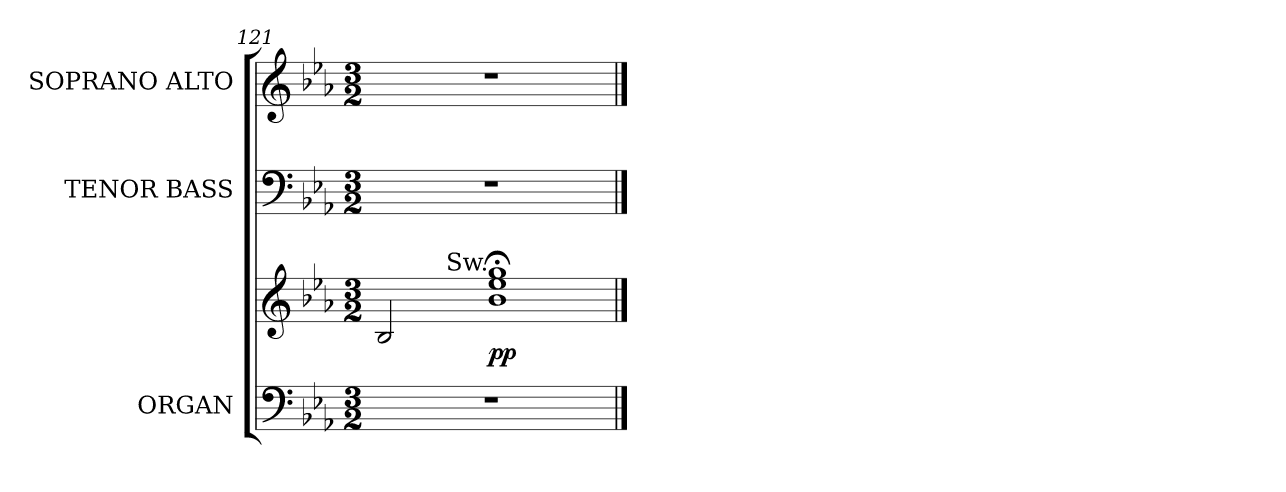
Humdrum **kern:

**kern	**kern	**dynam	**kern	**kern
*part3	*part3	*part3	*part2	*part1
*staff4	*staff3	*staff3/4	*staff2	*staff1
*I"ORGAN	*	*	*I"TENOR BASS	*I"SOPRANO ALTO
*I'Org.	*	*	*	*
*clefF4	*clefG2	*	*clefF4	*clefG2
*k[b-e-a-]	*k[b-e-a-]	*	*k[b-e-a-]	*k[b-e-a-]
*E-:	*E-:	*	*E-:	*E-:
*M3/2	*M3/2	*	*M3/2	*M3/2
=121	=121	=121	=121	=121
!LO:N:vis=1	!	!	!LO:N:vis=1	!LO:N:vis=1
*	*^	*	*	*
1.r	2B-i/	8ryy	.	1.r	1.r
.	.	16ryy	.	.	.
.	.	32ryy	.	.	.
.	.	64ryy	.	.	.
.	.	256.ryy	.	.	.
!	!	!LO:TX:a:t=Sw.	!	!	!
.	.	1ryy	.	.	.
.	1b-i; 1ee-i; 1ggi;	.	pp	.	.
.	.	4ryy	.	.	.
.	.	128ryy	.	.	.
.	.	512ryy	.	.	.
*	*v	*v	*	*	*
==	==	==	==	==
*-	*-	*-	*-	*-
